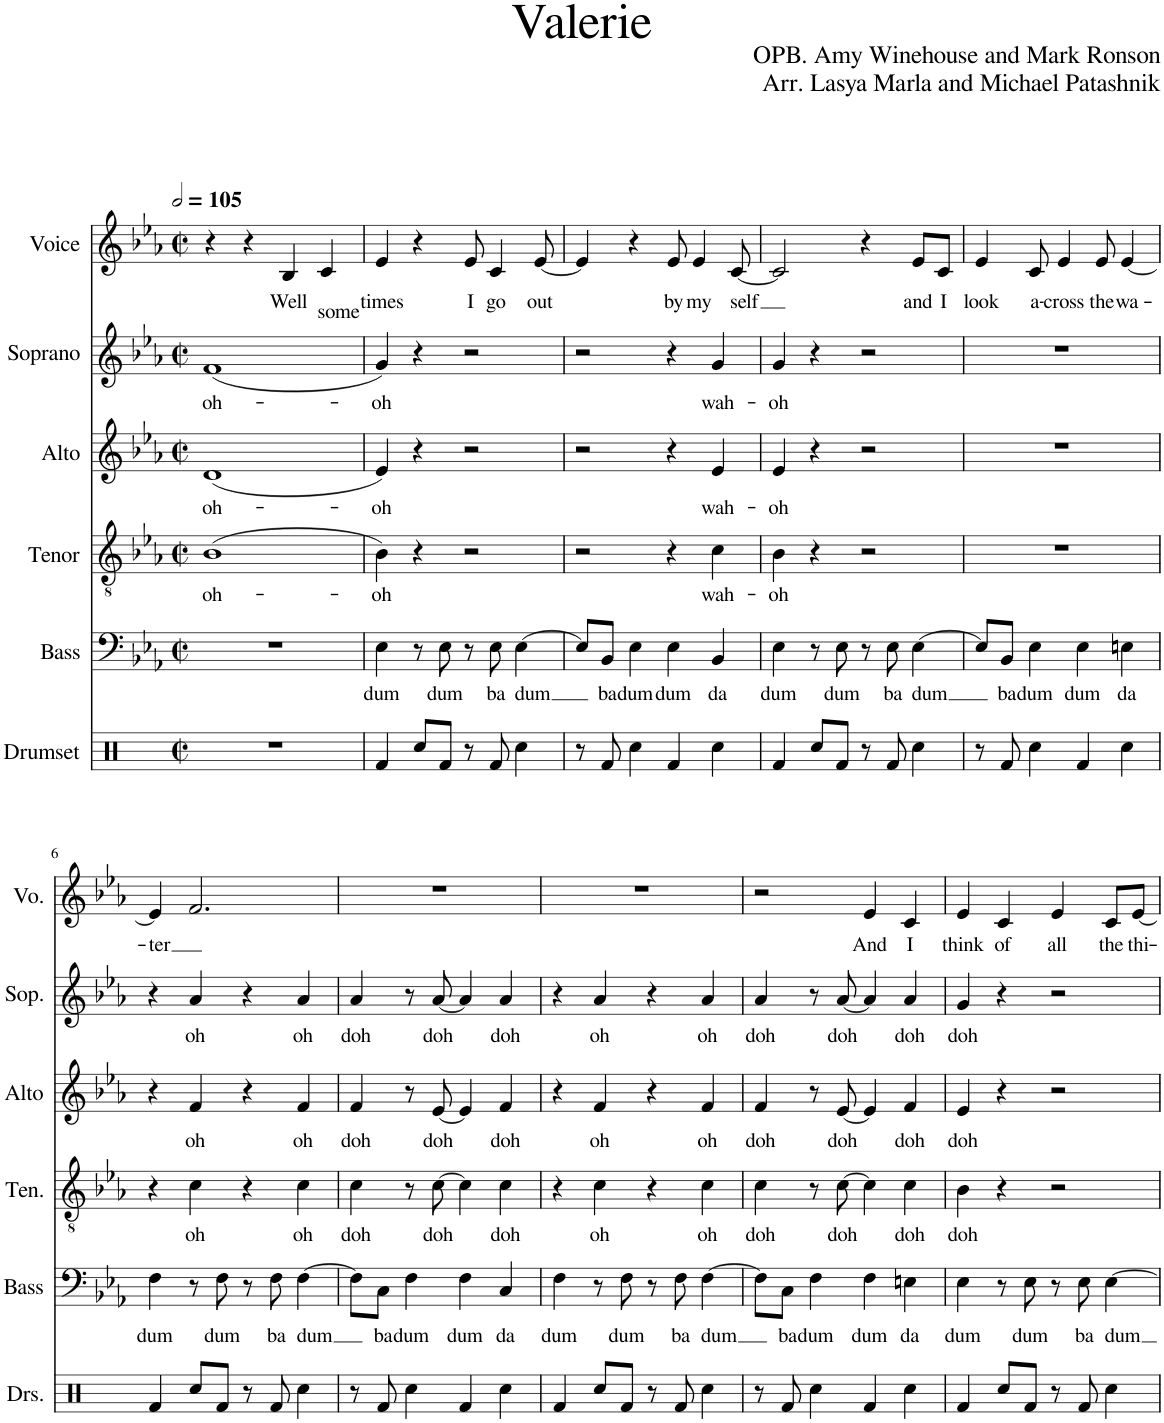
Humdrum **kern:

**kern	**kern	**text	**kern	**text	**kern	**text	**kern	**text	**kern	**text
*part6	*part5	*part5	*part4	*part4	*part3	*part3	*part2	*part2	*part1	*part1
*staff6	*staff5	*staff5	*staff4	*staff4	*staff3	*staff3	*staff2	*staff2	*staff1	*staff1
*I"Drumset	*I"Bass	*	*I"Tenor	*	*I"Alto	*	*I"Soprano	*	*I"Voice	*
*I'Drs.	*I'Bass	*	*I'Ten.	*	*I'Alto	*	*I'Sop.	*	*I'Vo.	*
*clefX	*clefF4	*	*clefGv2	*	*clefG2	*	*clefG2	*	*clefG2	*
*k[b-e-a-]	*k[b-e-a-]	*	*k[b-e-a-]	*	*k[b-e-a-]	*	*k[b-e-a-]	*	*k[b-e-a-]	*
*M2/2	*M2/2	*	*M2/2	*	*M2/2	*	*M2/2	*	*M2/2	*
*met(c|)	*met(c|)	*	*met(c|)	*	*met(c|)	*	*met(c|)	*	*met(c|)	*
*MM210	*MM210	*	*MM210	*	*MM210	*	*MM210	*	*MM210	*
=1	=1	=1	=1	=1	=1	=1	=1	=1	=1	=1
!	!	!	!	!LO:LY:b	!	!LO:LY:b	!	!LO:LY:b	!	!
1r	1r	.	(1B-	oh-	(1d	oh-	(1f	oh-	4r	.
.	.	.	.	.	.	.	.	.	4r	.
!	!	!	!	!	!	!	!	!	!	!LO:LY:b
.	.	.	.	.	.	.	.	.	4B-/	Well
!	!	!	!	!	!	!	!	!	!	!LO:LY:b
.	.	.	.	.	.	.	.	.	4c/	some
=2	=2	=2	=2	=2	=2	=2	=2	=2	=2	=2
!	!	!LO:LY:b	!	!LO:LY:b	!	!LO:LY:b	!	!LO:LY:b	!	!LO:LY:b
4Rf/	4E-\	dum	4B-\)	-oh	4e-/)	-oh	4g/)	-oh	4e-/	times
8Rcc/L	8r	.	4r	.	4r	.	4r	.	4r	.
!	!	!LO:LY:b	!	!	!	!	!	!	!	!
8Rf/J	8E-\	dum	.	.	.	.	.	.	.	.
!	!	!	!	!	!	!	!	!	!	!LO:LY:b
8r	8r	.	2r	.	2r	.	2r	.	8e-/	I
!	!	!LO:LY:b	!	!	!	!	!	!	!	!LO:LY:b
8Rf/	8E-\	ba	.	.	.	.	.	.	4c/	go
!	!	!LO:LY:b	!	!	!	!	!	!	!	!
4Rcc\	[4E-\	dum	.	.	.	.	.	.	.	.
!	!	!	!	!	!	!	!	!	!	!LO:LY:b
.	.	.	.	.	.	.	.	.	[8e-/	out
=3	=3	=3	=3	=3	=3	=3	=3	=3	=3	=3
8r	8E-/L]	.	2r	.	2r	.	2r	.	4e-/]	.
!	!	!LO:LY:b	!	!	!	!	!	!	!	!
8Rf/	8BB-/J	ba	.	.	.	.	.	.	.	.
!	!	!LO:LY:b	!	!	!	!	!	!	!	!
4Rcc\	4E-\	dum	.	.	.	.	.	.	4r	.
!	!	!LO:LY:b	!	!	!	!	!	!	!	!LO:LY:b
4Rf/	4E-\	dum	4r	.	4r	.	4r	.	8e-/	by
!	!	!	!	!	!	!	!	!	!	!LO:LY:b
.	.	.	.	.	.	.	.	.	4e-/	my
!	!	!LO:LY:b	!	!LO:LY:b	!	!LO:LY:b	!	!LO:LY:b	!	!
4Rcc\	4BB-/	da	4c\	wah-	4e-/	wah-	4g/	wah-	.	.
!	!	!	!	!	!	!	!	!	!	!LO:LY:b
.	.	.	.	.	.	.	.	.	[8c/	self
=4	=4	=4	=4	=4	=4	=4	=4	=4	=4	=4
!	!	!LO:LY:b	!	!LO:LY:b	!	!LO:LY:b	!	!LO:LY:b	!	!
4Rf/	4E-\	dum	4B-\	-oh	4e-/	-oh	4g/	-oh	2c/]	.
8Rcc/L	8r	.	4r	.	4r	.	4r	.	.	.
!	!	!LO:LY:b	!	!	!	!	!	!	!	!
8Rf/J	8E-\	dum	.	.	.	.	.	.	.	.
8r	8r	.	2r	.	2r	.	2r	.	4r	.
!	!	!LO:LY:b	!	!	!	!	!	!	!	!
8Rf/	8E-\	ba	.	.	.	.	.	.	.	.
!	!	!LO:LY:b	!	!	!	!	!	!	!	!LO:LY:b
4Rcc\	[4E-\	dum	.	.	.	.	.	.	8e-/L	and
!	!	!	!	!	!	!	!	!	!	!LO:LY:b
.	.	.	.	.	.	.	.	.	8c/J	I
=5	=5	=5	=5	=5	=5	=5	=5	=5	=5	=5
!	!	!	!	!	!	!	!	!	!	!LO:LY:b
8r	8E-/L]	.	1r	.	1r	.	1r	.	4e-/	look
!	!	!LO:LY:b	!	!	!	!	!	!	!	!
8Rf/	8BB-/J	ba	.	.	.	.	.	.	.	.
!	!	!LO:LY:b	!	!	!	!	!	!	!	!LO:LY:b
4Rcc\	4E-\	dum	.	.	.	.	.	.	8c/	a-
!	!	!	!	!	!	!	!	!	!	!LO:LY:b
.	.	.	.	.	.	.	.	.	4e-/	-cross
!	!	!LO:LY:b	!	!	!	!	!	!	!	!
4Rf/	4E-\	dum	.	.	.	.	.	.	.	.
!	!	!	!	!	!	!	!	!	!	!LO:LY:b
.	.	.	.	.	.	.	.	.	8e-/	the
!	!	!LO:LY:b	!	!	!	!	!	!	!	!LO:LY:b
4Rcc\	4En\	da	.	.	.	.	.	.	[4e-/	wa-
!!LO:LB:g=z
=6	=6	=6	=6	=6	=6	=6	=6	=6	=6	=6
!	!	!LO:LY:b	!	!	!	!	!	!	!	!LO:LY:b
4Rf/	4F\	dum	4r	.	4r	.	4r	.	4e-/]	-ter
!	!	!	!	!LO:LY:b	!	!LO:LY:b	!	!LO:LY:b	!	!
8Rcc/L	8r	.	4c\	oh	4f/	oh	4a-/	oh	2.f/	.
!	!	!LO:LY:b	!	!	!	!	!	!	!	!
8Rf/J	8F\	dum	.	.	.	.	.	.	.	.
8r	8r	.	4r	.	4r	.	4r	.	.	.
!	!	!LO:LY:b	!	!	!	!	!	!	!	!
8Rf/	8F\	ba	.	.	.	.	.	.	.	.
!	!	!LO:LY:b	!	!LO:LY:b	!	!LO:LY:b	!	!LO:LY:b	!	!
4Rcc\	[4F\	dum	4c\	oh	4f/	oh	4a-/	oh	.	.
=7	=7	=7	=7	=7	=7	=7	=7	=7	=7	=7
!	!	!	!	!LO:LY:b	!	!LO:LY:b	!	!LO:LY:b	!	!
8r	8F\L]	.	4c\	doh	4f/	doh	4a-/	doh	1r	.
!	!	!LO:LY:b	!	!	!	!	!	!	!	!
8Rf/	8C\J	ba	.	.	.	.	.	.	.	.
!	!	!LO:LY:b	!	!	!	!	!	!	!	!
4Rcc\	4F\	dum	8r	.	8r	.	8r	.	.	.
!	!	!	!	!LO:LY:b	!	!LO:LY:b	!	!LO:LY:b	!	!
.	.	.	[8c\	doh	[8e-/	doh	[8a-/	doh	.	.
!	!	!LO:LY:b	!	!	!	!	!	!	!	!
4Rf/	4F\	dum	4c\]	.	4e-/]	.	4a-/]	.	.	.
!	!	!LO:LY:b	!	!LO:LY:b	!	!LO:LY:b	!	!LO:LY:b	!	!
4Rcc\	4C/	da	4c\	doh	4f/	doh	4a-/	doh	.	.
=8	=8	=8	=8	=8	=8	=8	=8	=8	=8	=8
!	!	!LO:LY:b	!	!	!	!	!	!	!	!
4Rf/	4F\	dum	4r	.	4r	.	4r	.	1r	.
!	!	!	!	!LO:LY:b	!	!LO:LY:b	!	!LO:LY:b	!	!
8Rcc/L	8r	.	4c\	oh	4f/	oh	4a-/	oh	.	.
!	!	!LO:LY:b	!	!	!	!	!	!	!	!
8Rf/J	8F\	dum	.	.	.	.	.	.	.	.
8r	8r	.	4r	.	4r	.	4r	.	.	.
!	!	!LO:LY:b	!	!	!	!	!	!	!	!
8Rf/	8F\	ba	.	.	.	.	.	.	.	.
!	!	!LO:LY:b	!	!LO:LY:b	!	!LO:LY:b	!	!LO:LY:b	!	!
4Rcc\	[4F\	dum	4c\	oh	4f/	oh	4a-/	oh	.	.
=9	=9	=9	=9	=9	=9	=9	=9	=9	=9	=9
!	!	!	!	!LO:LY:b	!	!LO:LY:b	!	!LO:LY:b	!	!
8r	8F\L]	.	4c\	doh	4f/	doh	4a-/	doh	2r	.
!	!	!LO:LY:b	!	!	!	!	!	!	!	!
8Rf/	8C\J	ba	.	.	.	.	.	.	.	.
!	!	!LO:LY:b	!	!	!	!	!	!	!	!
4Rcc\	4F\	dum	8r	.	8r	.	8r	.	.	.
!	!	!	!	!LO:LY:b	!	!LO:LY:b	!	!LO:LY:b	!	!
.	.	.	[8c\	doh	[8e-/	doh	[8a-/	doh	.	.
!	!	!LO:LY:b	!	!	!	!	!	!	!	!LO:LY:b
4Rf/	4F\	dum	4c\]	.	4e-/]	.	4a-/]	.	4e-/	And
!	!	!LO:LY:b	!	!LO:LY:b	!	!LO:LY:b	!	!LO:LY:b	!	!LO:LY:b
4Rcc\	4En\	da	4c\	doh	4f/	doh	4a-/	doh	4c/	I
=10	=10	=10	=10	=10	=10	=10	=10	=10	=10	=10
!	!	!LO:LY:b	!	!LO:LY:b	!	!LO:LY:b	!	!LO:LY:b	!	!LO:LY:b
4Rf/	4E-\	dum	4B-\	doh	4e-/	doh	4g/	doh	4e-/	think
!	!	!	!	!	!	!	!	!	!	!LO:LY:b
8Rcc/L	8r	.	4r	.	4r	.	4r	.	4c/	of
!	!	!LO:LY:b	!	!	!	!	!	!	!	!
8Rf/J	8E-\	dum	.	.	.	.	.	.	.	.
!	!	!	!	!	!	!	!	!	!	!LO:LY:b
8r	8r	.	2r	.	2r	.	2r	.	4e-/	all
!	!	!LO:LY:b	!	!	!	!	!	!	!	!
8Rf/	8E-\	ba	.	.	.	.	.	.	.	.
!	!	!LO:LY:b	!	!	!	!	!	!	!	!LO:LY:b
4Rcc\	[4E-\	dum	.	.	.	.	.	.	8c/L	the
!	!	!	!	!	!	!	!	!	!	!LO:LY:b
.	.	.	.	.	.	.	.	.	[8e-/J	thi-
=	=	=	=	=	=	=	=	=	=	=
*-	*-	*-	*-	*-	*-	*-	*-	*-	*-	*-
